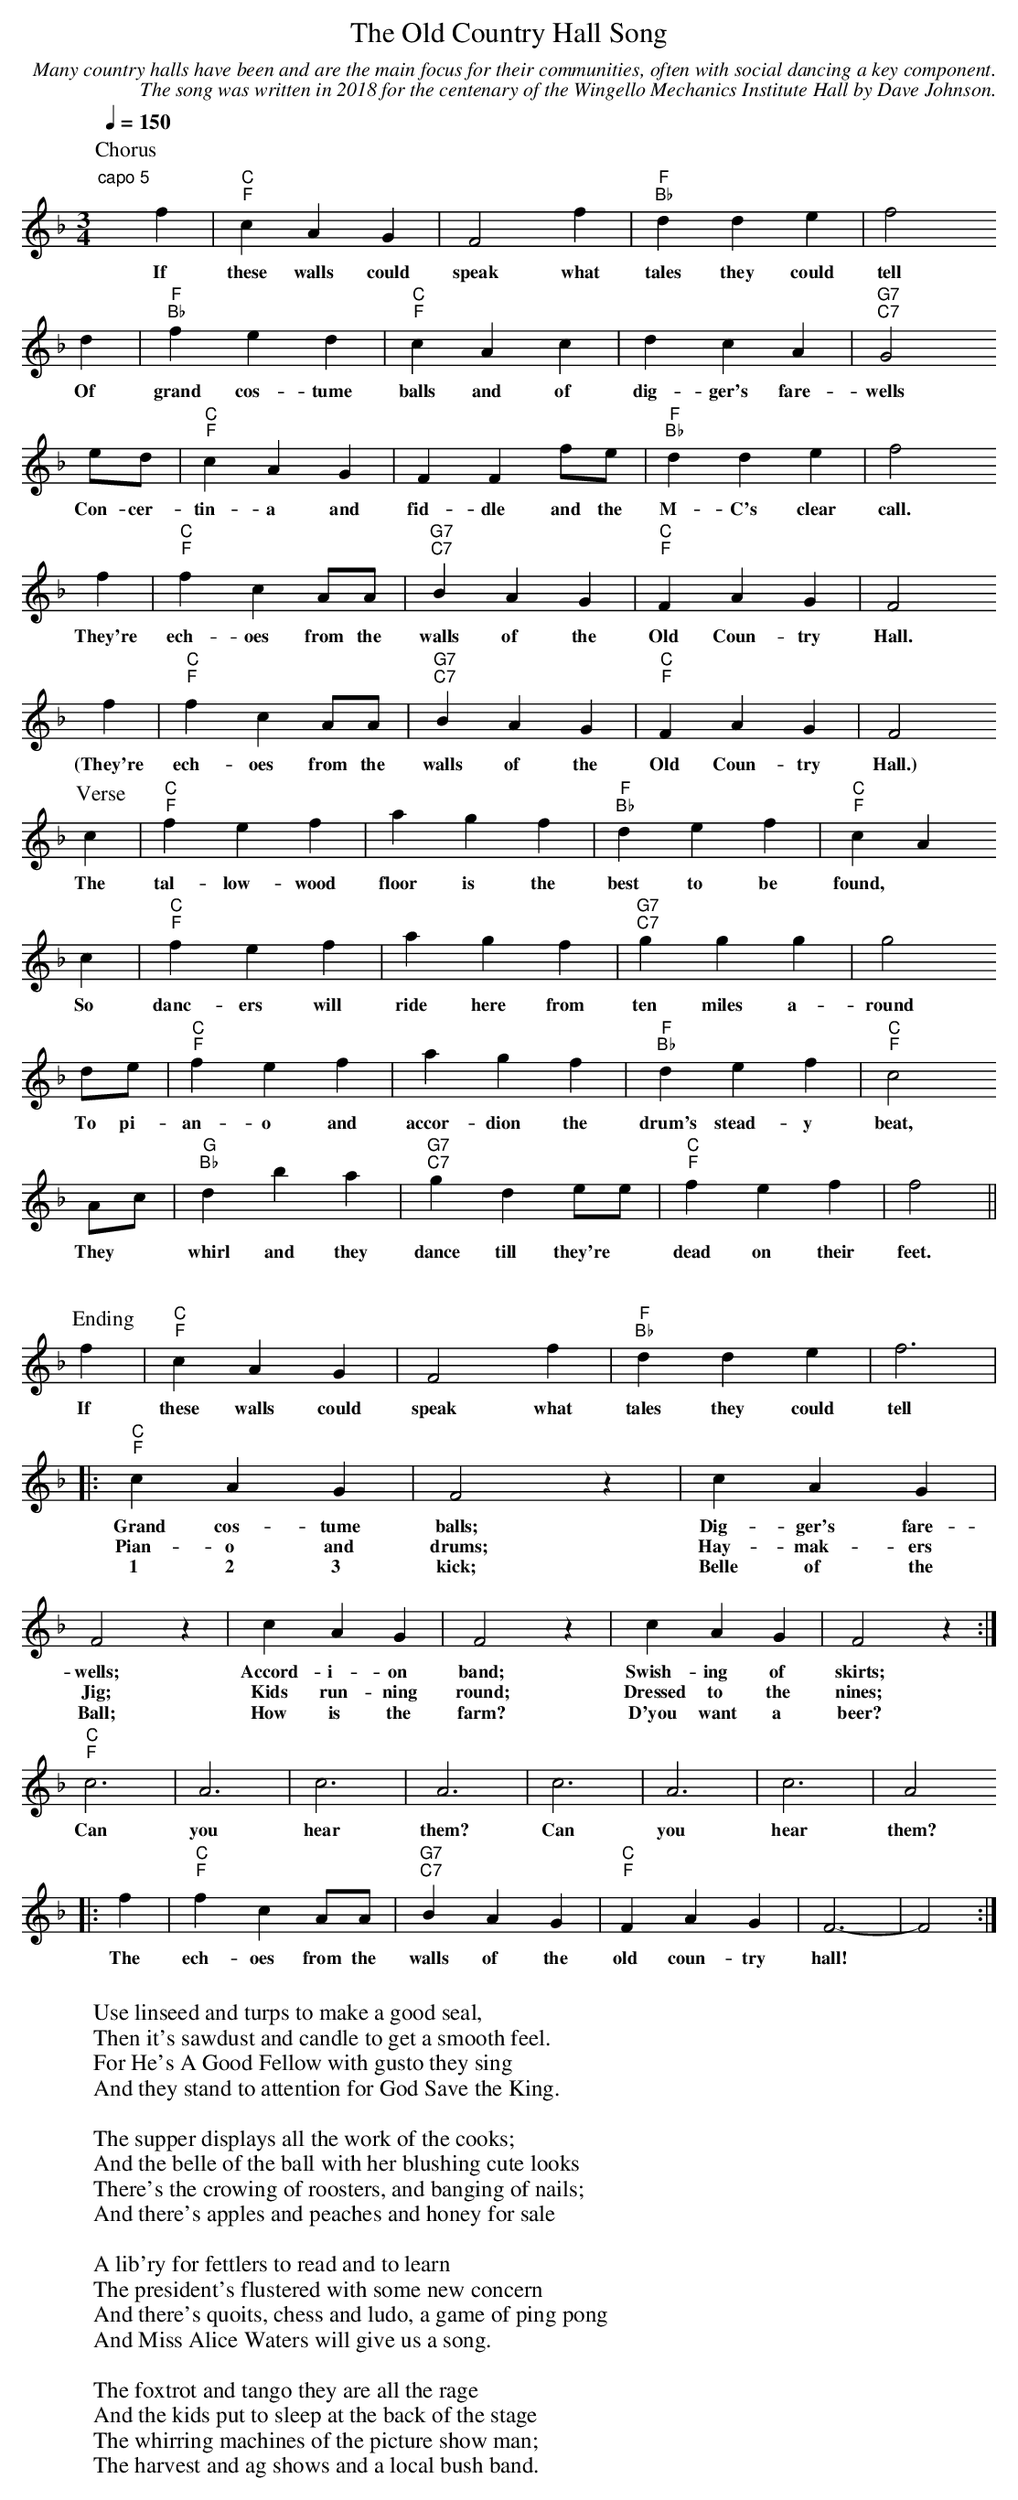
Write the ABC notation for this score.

X:1
T:Old Country Hall Song, The
C:Many country halls have been and are the main focus for their communities, often with social dancing a key component.
C:The song was written in 2018 for the centenary of the Wingello Mechanics Institute Hall by Dave Johnson.
Q:1/4=150
M:3/4
L:1/8
K:Fmaj
P:Chorus
"capo 5"""xf2|"C""F"c2A2G2|F4f2|"F""Bb"d2d2e2|f4
w:If these walls could speak what tales they could tell
d2|"F""Bb"f2e2d2|"C""F"c2A2c2|d2c2A2|"G7""C7"G4
w:Of grand cos-tume balls and of dig-ger's fare-wells
ed|"C""F"c2A2G2|F2F2fe|"F""Bb"d2d2e2|f4
w:Con-cer-tin-a and fid-dle and the M-C's clear call.
f2|"C""F"f2c2AA|"G7""C7"B2A2G2|"C""F"F2A2G2|F4
w:They're ech-oes from the walls of the Old Coun-try Hall.
f2|"C""F"f2c2AA|"G7""C7"B2A2G2|"C""F"F2A2G2|F4
w:(They're ech-oes from the walls of the Old Coun-try Hall.)
P:Verse
c2|"C""F"f2e2f2|a2g2f2|"F""Bb"d2e2f2|"C""F"c2A2
w:The tal-low-wood floor is the best to be found,*
c2|"C""F"f2e2f2|a2g2f2|"G7""C7"g2g2g2|g4
w:So danc-ers will ride here from ten miles a-round
de|"C""F"f2e2f2|a2g2f2|"F""Bb"d2e2f2|"C""F"c4
w:To pi-an-o and accor-dion the drum's stead-y beat,
Ac|"G""Bb"d2b2a2|"G7""C7"g2d2ee|"C""F"f2e2f2| f4||
w:They* whirl and they dance till they're* dead on their feet.
P:Ending
f2|"C""F"c2A2G2|F4f2|"F""Bb"d2d2e2|f6|
w:If these walls could speak what tales they could tell
|:"C""F"c2A2G2|F4z2 |c2A2G2|F4z2 |c2A2G2|F4z2|c2A2G2|F4z2:|
w:Grand cos-tume balls; Dig-ger's fare-wells; Accord-i-on band; Swish-ing of skirts;
w: Pian-o and drums; Hay-mak-ers Jig; Kids run-ning round; Dressed to the nines;
w: 1 2 3 kick;  Belle of the Ball; How is the farm? D'you want a beer?
"C""F"c6|A6|c6|A6|c6|A6|c6|A4
w:Can you hear them? Can you hear them?
|:f2|"C""F"f2c2AA|"G7""C7"B2A2G2|"C""F"F2A2G2|F6-|F4:|
w:The ech-oes from the walls of the old coun-try hall!
W:
W:Use linseed and turps to make a good seal,
W:Then it's sawdust and candle to get a smooth feel.
W:For He's A Good Fellow with gusto they sing
W:And they stand to attention for God Save the King.
W:
W:The supper displays all the work of the cooks;
W:And the belle of the ball with her blushing cute looks
W:There's the crowing of roosters, and banging of nails;
W:And there's apples and peaches and honey for sale
W:
W:A lib'ry for fettlers to read and to learn
W:The president's flustered with some new concern
W:And there's quoits, chess and ludo, a game of ping pong
W:And Miss Alice Waters will give us a song.
W:
W:The foxtrot and tango they are all the rage
W:And the kids put to sleep at the back of the stage
W:The whirring machines of the picture show man;
W:The harvest and ag shows and a local bush band.
